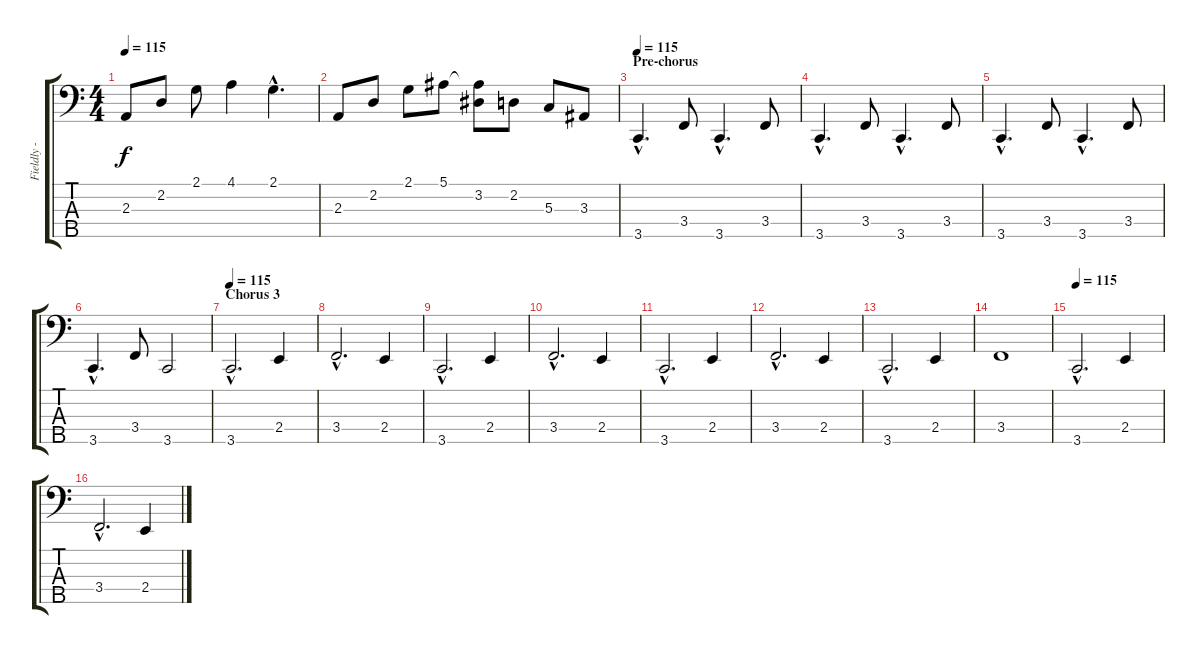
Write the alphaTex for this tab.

\track ("Fieldly - Bass" "Fieldly - ") {instrument electricbassfinger}
\staff {score tabs}
\tuning (F2 C2 G1 D1 A0) {hide}
\ts (4 4)
\tempo 115
\clef f4
\ks c
2.3.8{dy f} 2.2.8 2.1.8 4.1.4 2.1{hac}.4{d} |
2.3.8 2.2.8 2.1.8 5.1.8 (5.1{t} 3.2).8 2.2.8 5.3.8 3.3.8 |
\section ("" "Pre-chorus")
\tempo 115
3.5{hac}.4{d volume 16 instrument electricbassfinger} 3.4.8 3.5{hac}.4{d} 3.4.8 |
3.5{hac}.4{d} 3.4.8 3.5{hac}.4{d} 3.4.8 |
3.5{hac}.4{d} 3.4.8 3.5{hac}.4{d} 3.4.8 |
3.5{hac}.4{d} 3.4.8 3.5.2 |
\section ("" "Chorus 3")
\tempo 115
3.5{hac}.2{d volume 16 balance 8 instrument electricbassfinger} 2.4.4 |
3.4{hac}.2{d} 2.4.4 |
3.5{hac}.2{d} 2.4.4 |
3.4{hac}.2{d} 2.4.4 |
3.5{hac}.2{d} 2.4.4 |
3.4{hac}.2{d} 2.4.4 |
3.5{hac}.2{d} 2.4.4 |
3.4.1 |
\tempo 115
3.5{hac}.2{d volume 16 balance 8 instrument electricbassfinger} 2.4.4 |
3.4{hac}.2{d} 2.4.4
